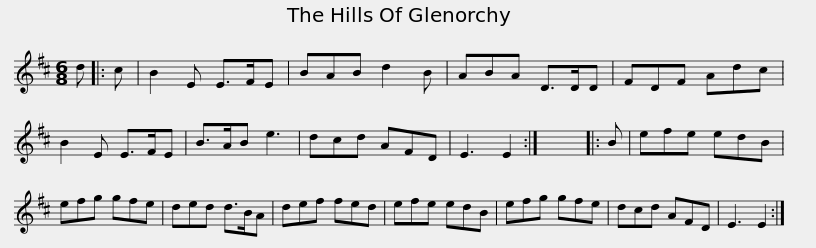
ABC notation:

X:1
L:1/8
M:6/8
I:linebreak $
K:D
V:1 treble
V:1
 d |: c | B2 E E>FE | BAB d2 B | ABA D>DD | %5
 FDF Adc | B2 E E>FE | B>AB e3 | dcd AFD |$ E3 E2 :| %10
 x6 |: B | efe edB | efg gfe | ded d>BA | %15
 def fed | efe edB | efg gfe |$ dcd AFD | E3 E2 :| %20
